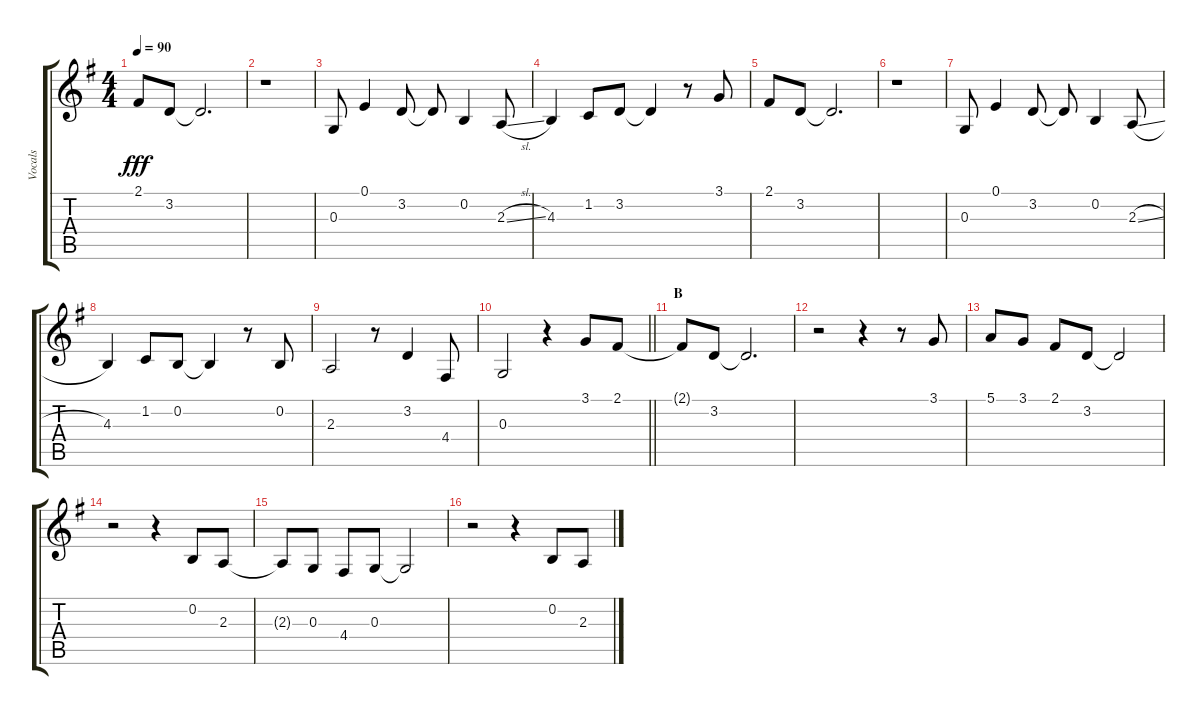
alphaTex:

\track ("Vocals" "Vocals") {instrument voiceoohs}
\staff {score tabs}
\tuning (E4 B3 G3 D3 A2 E2) {hide}
\ts (4 4)
\tempo 90
\clef g2
\ks g
2.1.8{dy fff} 3.2.8 3.2{t}.2{d} |
r.1 |
0.3.8 0.1.4 3.2.8 3.2{t}.8 0.2.4 2.3{sl}.8 |
4.3.4 1.2.8 3.2.8 3.2{t}.4 r.8 3.1.8 |
2.1.8 3.2.8 3.2{t}.2{d} |
r.1 |
0.3.8 0.1.4 3.2.8 3.2{t}.8 0.2.4 2.3{sl}.8 |
4.3.4 1.2.8 0.2.8 0.2{t}.4 r.8 0.2.8 |
2.3.2 r.8 3.2.4 4.4.8 |
\barLineRight lightlight
0.3.2 r.4 3.1.8 2.1.8 |
\section ("" "B")
2.1{t}.8 3.2.8 3.2{t}.2{d} |
r.2 r.4 r.8 3.1.8 |
5.1.8 3.1.8 2.1.8 3.2.8 3.2{t}.2 |
r.2 r.4 0.2.8 2.3.8 |
2.3{t}.8 0.3.8 4.4.8 0.3.8 0.3{t}.2 |
r.2 r.4 0.2.8 2.3.8
